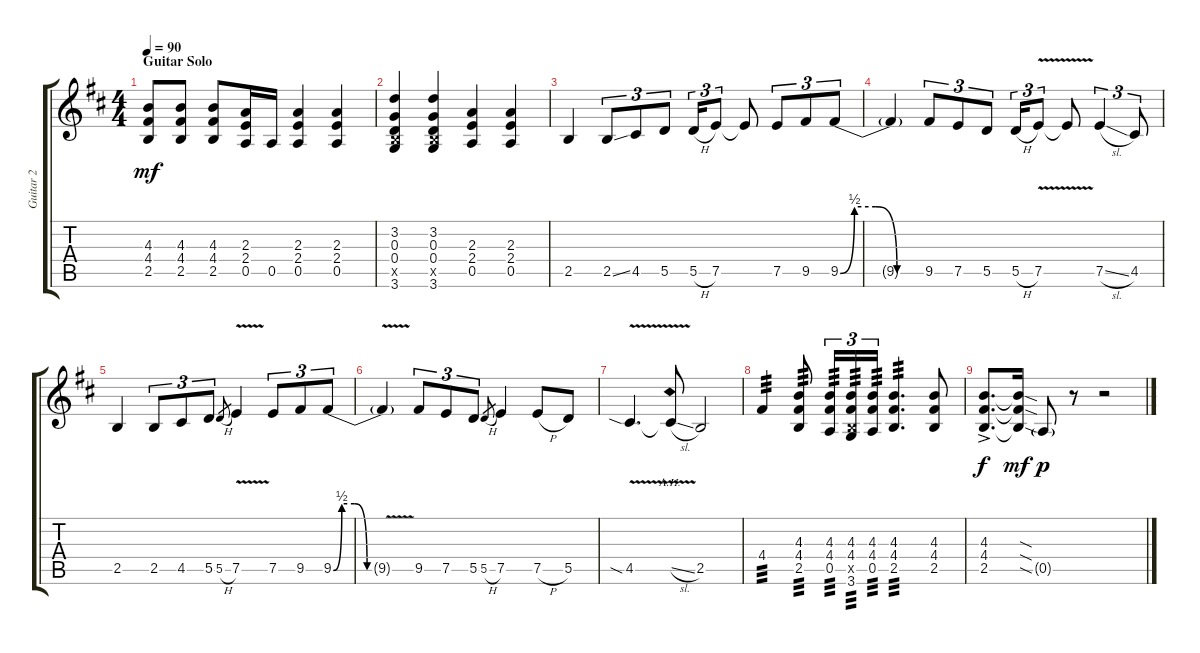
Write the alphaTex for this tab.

\track ("Guitar 2" "Guitar 2") {instrument distortionguitar}
\staff {score tabs}
\tuning (E4 B3 G3 D3 A2 E2) {hide}
\ts (4 4)
\section ("" "Guitar Solo")
\tempo 90
\clef g2
\ks d
(4.3 4.4 2.5).8{dy mf} (4.3 4.4 2.5).8 (4.3 4.4 2.5).8 (2.3 2.4 0.5).16 0.5.16 (2.3 2.4 0.5).4 (2.3 2.4 0.5).4 |
(3.2 0.3 0.4 2.5{x} 3.6).4 (3.2 0.3 0.4 2.5{x} 3.6).4 (2.3 2.4 0.5).4 (2.3 2.4 0.5).4 |
2.5.4 2.5{ss}.8{tu (3 2)} 4.5.8{tu (3 2)} 5.5.8{tu (3 2)} 5.5{h}.16{tu (3 2)} 7.5.8{tu (3 2)} 7.5{t}.8 7.5.8{tu (3 2)} 9.5.8{tu (3 2)} 9.5{be (custom 0 0 10 2 25 2 40 0 60 0)}.8{tu (3 2)} |
9.5{t}.4 9.5.8{tu (3 2)} 7.5.8{tu (3 2)} 5.5.8{tu (3 2)} 5.5{h}.16{tu (3 2)} 7.5{v}.8{tu (3 2)} 7.5{v t}.8 7.5{sl}.4{tu (3 2)} 4.5.8{tu (3 2)} |
2.5.4 2.5.8{tu (3 2)} 4.5.8{tu (3 2)} 5.5.8{tu (3 2)} 5.5{h}.8{gr} 7.5{v}.4 7.5.8{tu (3 2)} 9.5.8{tu (3 2)} 9.5{be (custom 0 0 10 2 25 2 40 0 60 0)}.8{tu (3 2)} |
9.5{v t}.4 9.5.8{tu (3 2)} 7.5.8{tu (3 2)} 5.5.8{tu (3 2)} 5.5{h}.8{gr} 7.5.4 7.5{h}.8 5.5.8 |
4.5{v sia}.4{d} 4.5{ah 12 sl t}.8 2.5.2 |
4.4.4{tp 3} (4.3 4.4 2.5).8{tp 3} (4.3 4.4 0.5).16{tu (3 2) tp 3} (4.3 4.4 2.5{x} 3.6).16{tu (3 2) tp 3} (4.3 4.4 0.5).16{tu (3 2) tp 3} (4.3 4.4 2.5).4{d tp 3} (4.3 4.4 2.5).8 |
(4.3{ac} 4.4{ac} 2.5{ac}).8{d dy f} (4.3{sod t} 4.4{sod t} 2.5{sod t}).16{dy mf} 0.5{g}.8{dy p} r.8 r.2
